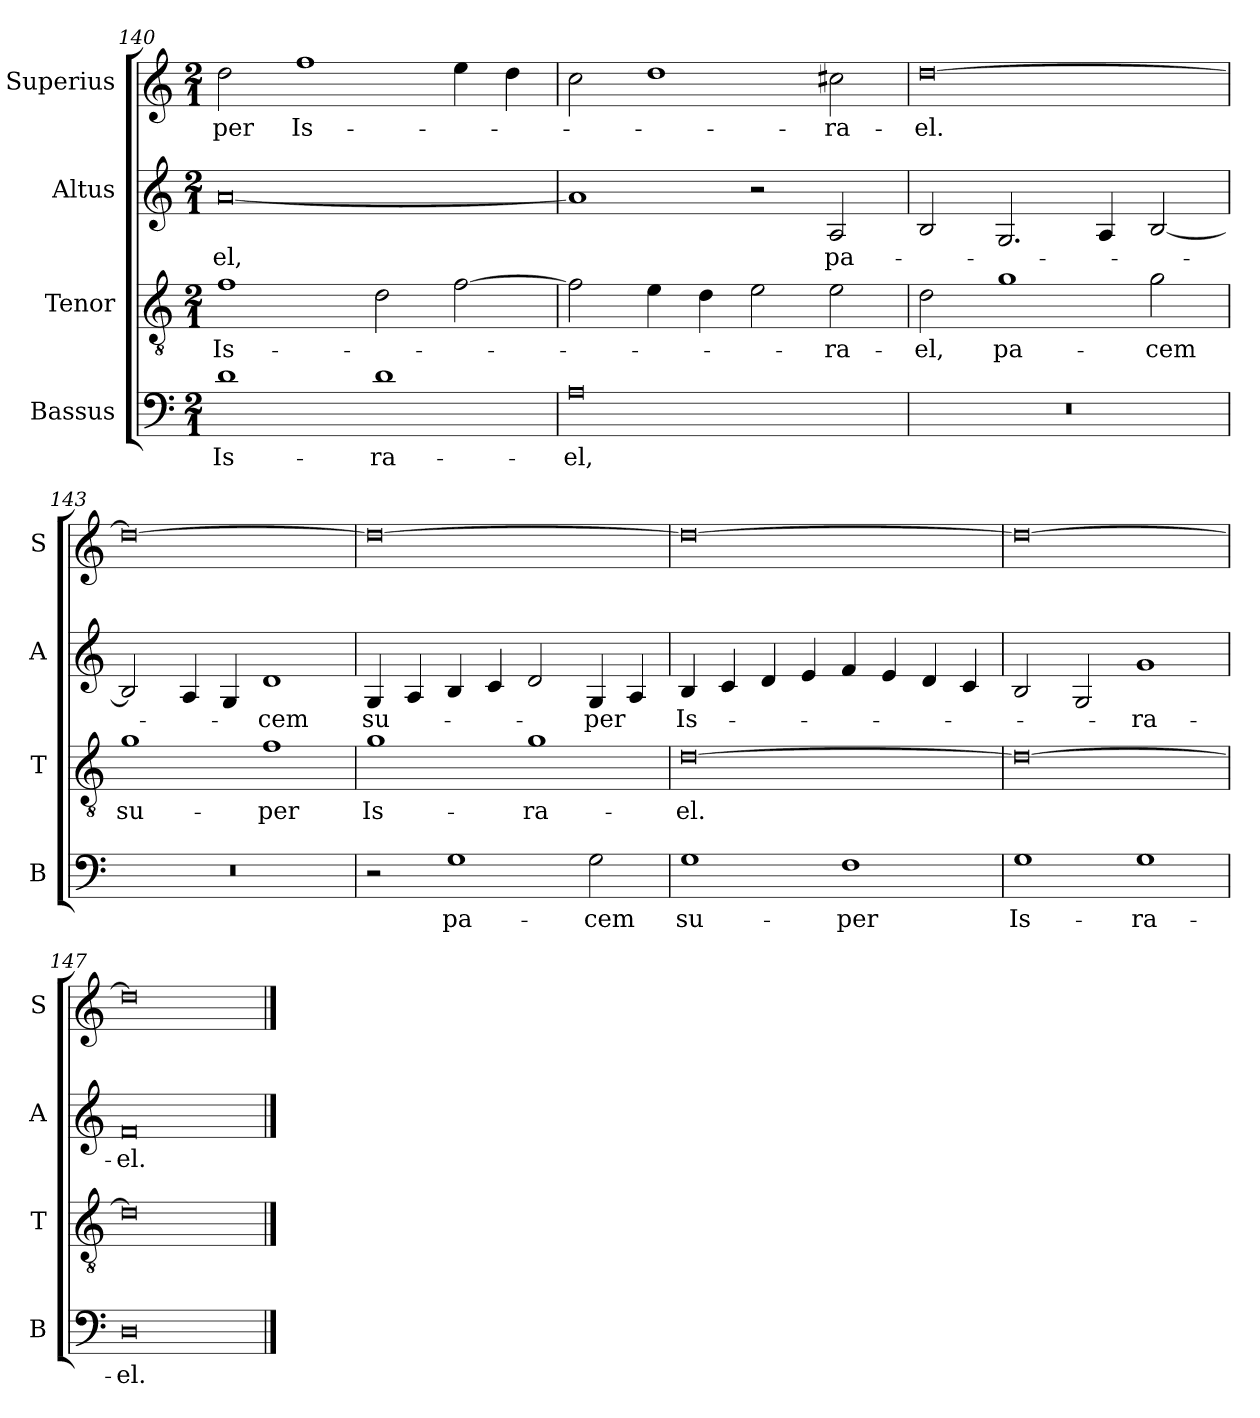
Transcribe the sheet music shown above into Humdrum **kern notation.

**kern	**text	**kern	**text	**kern	**text	**kern	**text
*part4	*part4	*part3	*part3	*part2	*part2	*part1	*part1
*staff4	*staff4	*staff3	*staff3	*staff2	*staff2	*staff1	*staff1
*I"Bassus	*	*I"Tenor	*	*I"Altus	*	*I"Superius	*
*I'B	*	*I'T	*	*I'A	*	*I'S	*
*clefF4	*	*clefGv2	*	*clefG2	*	*clefG2	*
*k[]	*	*k[]	*	*k[]	*	*k[]	*
*C:	*	*C:	*	*C:	*	*C:	*
*M2/1	*	*M2/1	*	*M2/1	*	*M2/1	*
=140	=140	=140	=140	=140	=140	=140	=140
1d	Is-	1f	Is-	[0a	-el,	2dd	-per
.	.	.	.	.	.	1ff	Is-
1d	-ra-	2d	.	.	.	.	.
.	.	[2f	.	.	.	4ee	.
.	.	.	.	.	.	4dd	.
=141	=141	=141	=141	=141	=141	=141	=141
0A	-el,	2f]	.	1a]	.	2cc	.
.	.	4e	.	.	.	1dd	.
.	.	4d	.	.	.	.	.
.	.	2e	.	2r	.	.	.
.	.	2e	-ra-	2A	pa-	2cc#X	-ra-
=142	=142	=142	=142	=142	=142	=142	=142
0r	.	2d	-el,	2B	.	[0dd	-el.
.	.	1g	pa-	2.G	.	.	.
.	.	.	.	4A	.	.	.
.	.	2g	-cem	[2B	.	.	.
=143	=143	=143	=143	=143	=143	=143	=143
0r	.	1g	su-	2B]	.	0dd_	.
.	.	.	.	4A	.	.	.
.	.	.	.	4G	.	.	.
.	.	1f	-per	1d	-cem	.	.
=144	=144	=144	=144	=144	=144	=144	=144
2r	.	1g	Is-	4G	su-	0dd_	.
.	.	.	.	4A	.	.	.
1G	pa-	.	.	4B	.	.	.
.	.	.	.	4c	.	.	.
.	.	1g	-ra-	2d	.	.	.
2G	-cem	.	.	4G	-per	.	.
.	.	.	.	4A	.	.	.
=145	=145	=145	=145	=145	=145	=145	=145
1G	su-	[0d	-el.	4B	Is-	0dd_	.
.	.	.	.	4c	.	.	.
.	.	.	.	4d	.	.	.
.	.	.	.	4e	.	.	.
1F	-per	.	.	4f	.	.	.
.	.	.	.	4e	.	.	.
.	.	.	.	4d	.	.	.
.	.	.	.	4c	.	.	.
=146	=146	=146	=146	=146	=146	=146	=146
1G	Is-	0d_	.	2B	.	0dd_	.
.	.	.	.	2G	.	.	.
1G	-ra-	.	.	1g	-ra-	.	.
=147	=147	=147	=147	=147	=147	=147	=147
0D	-el.	0d]	.	0f	-el.	0dd]	.
==	==	==	==	==	==	==	==
*-	*-	*-	*-	*-	*-	*-	*-
